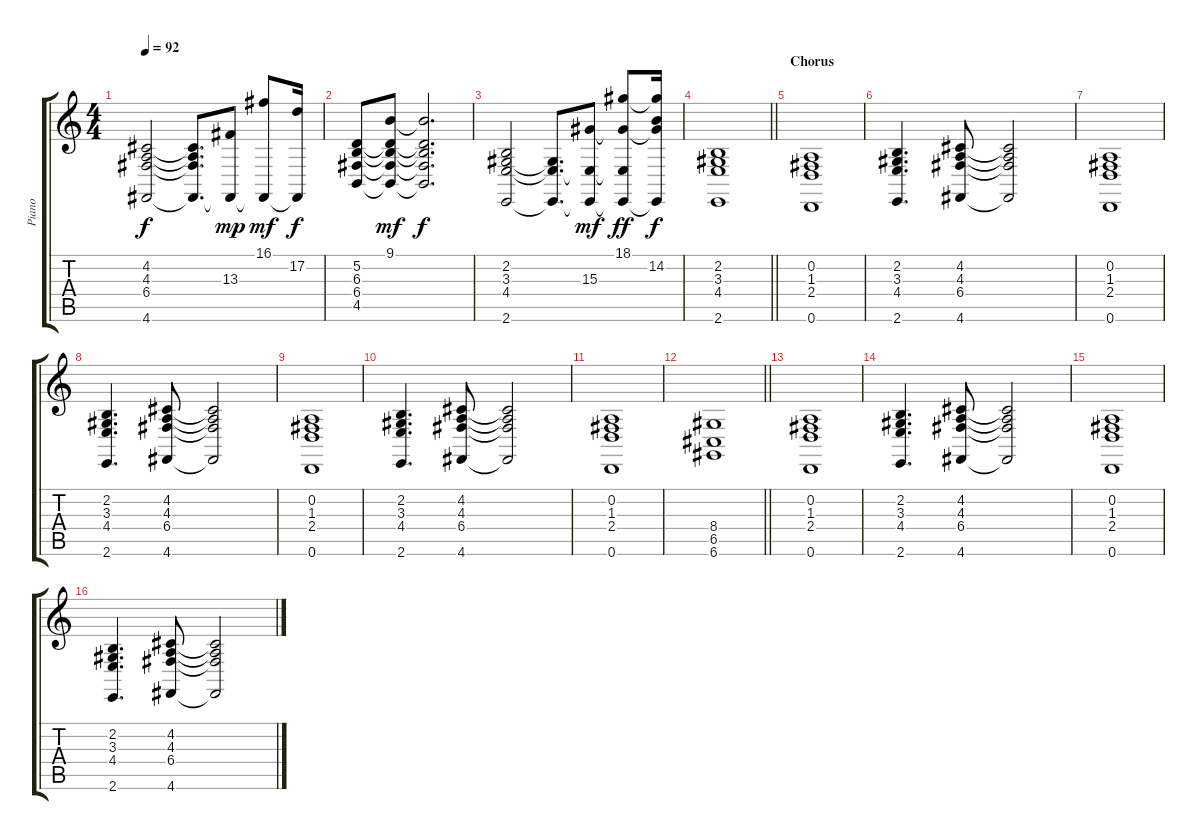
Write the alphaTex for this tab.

\track ("Piano" "Piano") {instrument acousticgrandpiano}
\staff {score tabs}
\tuning (D4 A3 F3 C3 G2 D2) {hide}
\ts (4 4)
\tempo 92
\clef g2
\ks aminor
(4.2 4.3 6.4 4.6).2{dy f} (4.2{t} 4.3{t} 6.4{t} 4.6{t}).8{d} (13.3 4.6{t}).8{dy mp} (16.1 4.6{t}).8{dy mf} (17.2 4.6{t}).16{dy f} |
(5.2 6.3 6.4 4.5).8 (9.1 5.2{t} 6.3{t} 6.4{t} 4.5{t}).8{dy mf} (9.1{t} 5.2{t} 6.3{t} 6.4{t} 4.5{t}).2{d dy f} |
(2.2 3.3 4.4 2.6).2 (3.3{t} 4.4{t} 2.6{t}).8{d} (15.3 4.4{t} 2.6{t}).8{dy mf} (18.1 15.3{t} 4.4{t} 2.6{t}).8{dy ff} (18.1{t} 14.2 15.3{t} 2.6{t}).16{dy f} |
\barLineRight lightlight
(2.2 3.3 4.4 2.6).1 |
\section ("" "Chorus")
(0.2 1.3 2.4 0.6).1 |
(2.2 3.3 4.4 2.6).4{d} (4.2 4.3 6.4 4.6).8 (4.2{t} 4.3{t} 6.4{t} 4.6{t}).2 |
(0.2 1.3 2.4 0.6).1 |
(2.2 3.3 4.4 2.6).4{d} (4.2 4.3 6.4 4.6).8 (4.2{t} 4.3{t} 6.4{t} 4.6{t}).2 |
(0.2 1.3 2.4 0.6).1 |
(2.2 3.3 4.4 2.6).4{d} (4.2 4.3 6.4 4.6).8 (4.2{t} 4.3{t} 6.4{t} 4.6{t}).2 |
(0.2 1.3 2.4 0.6).1 |
\barLineRight lightlight
(8.4 6.5 6.6).1 |
(0.2 1.3 2.4 0.6).1 |
(2.2 3.3 4.4 2.6).4{d} (4.2 4.3 6.4 4.6).8 (4.2{t} 4.3{t} 6.4{t} 4.6{t}).2 |
(0.2 1.3 2.4 0.6).1 |
(2.2 3.3 4.4 2.6).4{d} (4.2 4.3 6.4 4.6).8 (4.2{t} 4.3{t} 6.4{t} 4.6{t}).2
